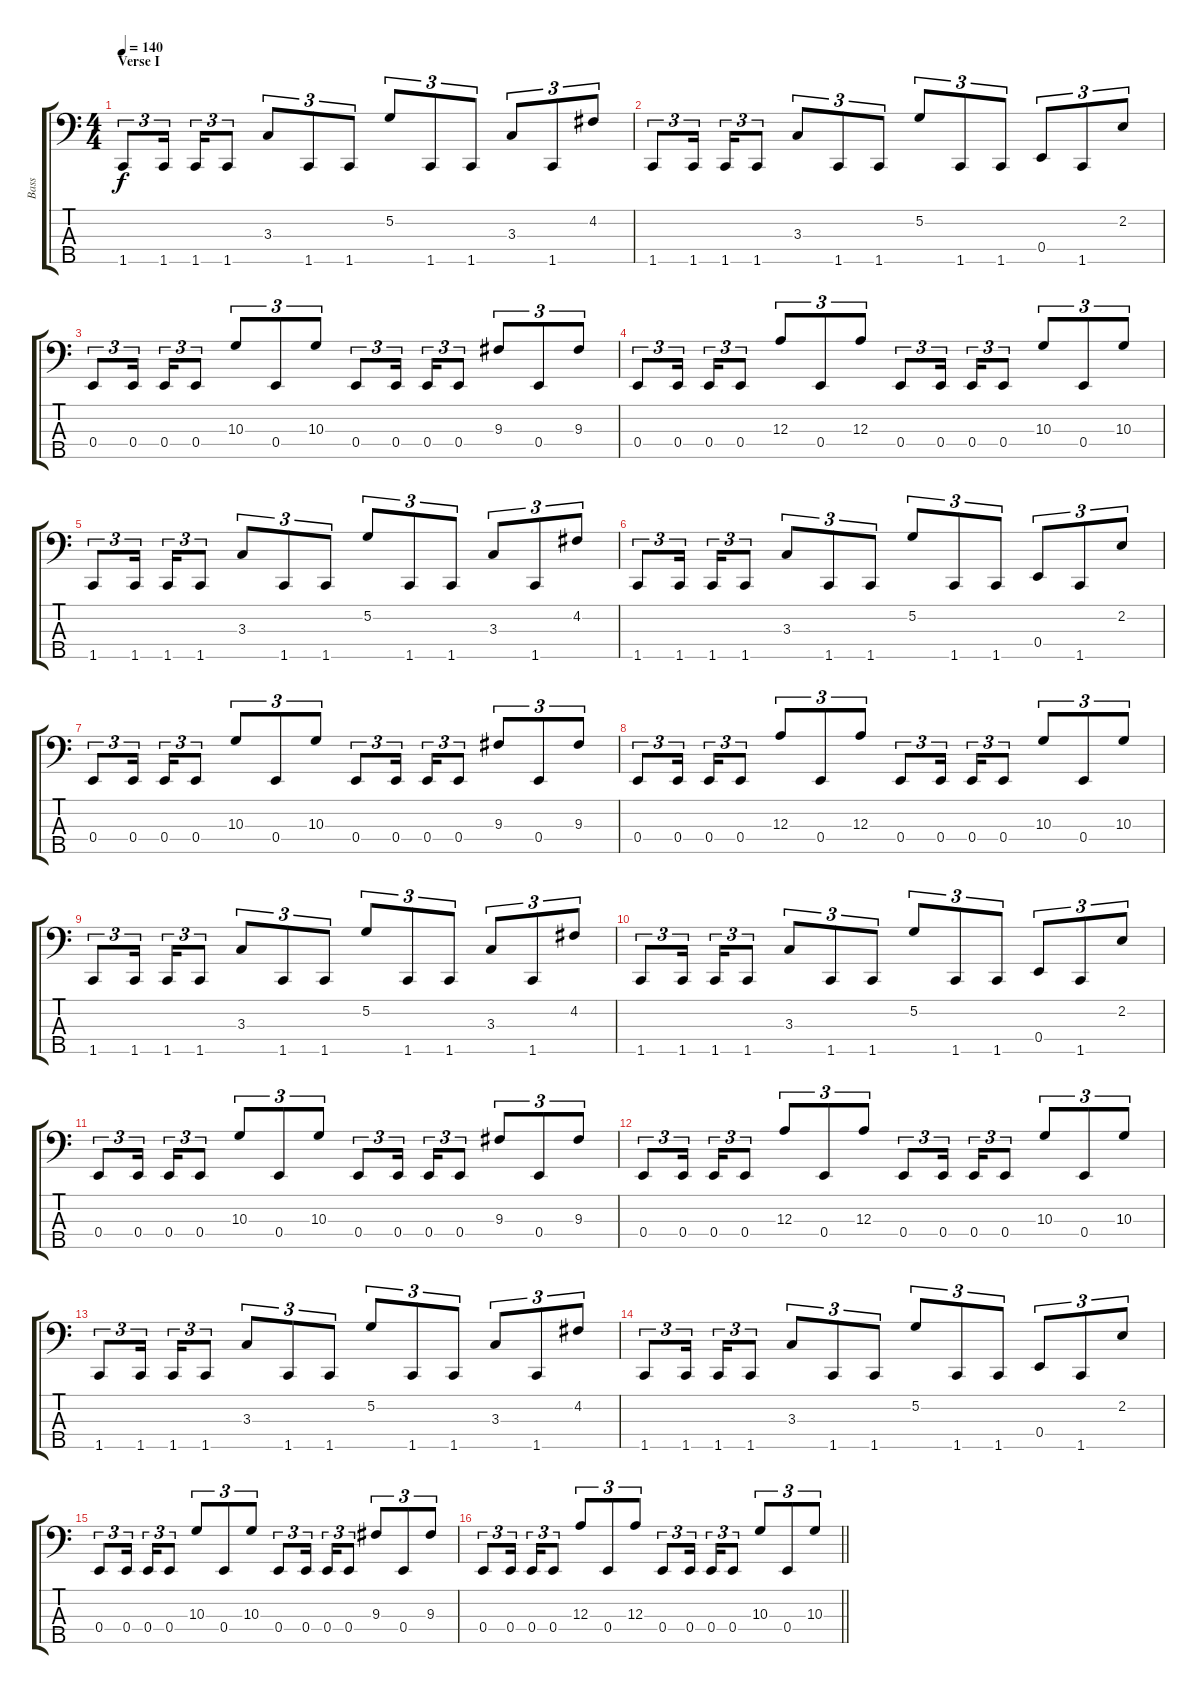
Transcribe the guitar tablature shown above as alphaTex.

\track ("Bass" "Bass") {instrument electricbasspick}
\staff {score tabs}
\tuning (G2 D2 A1 E1 B0) {hide}
\ts (4 4)
\section ("" "Verse I")
\tempo 140
\clef f4
\ks c
1.5.8{tu (3 2) dy f} 1.5.16{tu (3 2)} 1.5.16{tu (3 2)} 1.5.8{tu (3 2)} 3.3.8{tu (3 2)} 1.5.8{tu (3 2)} 1.5.8{tu (3 2)} 5.2.8{tu (3 2)} 1.5.8{tu (3 2)} 1.5.8{tu (3 2)} 3.3.8{tu (3 2)} 1.5.8{tu (3 2)} 4.2.8{tu (3 2)} |
1.5.8{tu (3 2)} 1.5.16{tu (3 2)} 1.5.16{tu (3 2)} 1.5.8{tu (3 2)} 3.3.8{tu (3 2)} 1.5.8{tu (3 2)} 1.5.8{tu (3 2)} 5.2.8{tu (3 2)} 1.5.8{tu (3 2)} 1.5.8{tu (3 2)} 0.4.8{tu (3 2)} 1.5.8{tu (3 2)} 2.2.8{tu (3 2)} |
0.4.8{tu (3 2)} 0.4.16{tu (3 2)} 0.4.16{tu (3 2)} 0.4.8{tu (3 2)} 10.3.8{tu (3 2)} 0.4.8{tu (3 2)} 10.3.8{tu (3 2)} 0.4.8{tu (3 2)} 0.4.16{tu (3 2)} 0.4.16{tu (3 2)} 0.4.8{tu (3 2)} 9.3.8{tu (3 2)} 0.4.8{tu (3 2)} 9.3.8{tu (3 2)} |
0.4.8{tu (3 2)} 0.4.16{tu (3 2)} 0.4.16{tu (3 2)} 0.4.8{tu (3 2)} 12.3.8{tu (3 2)} 0.4.8{tu (3 2)} 12.3.8{tu (3 2)} 0.4.8{tu (3 2)} 0.4.16{tu (3 2)} 0.4.16{tu (3 2)} 0.4.8{tu (3 2)} 10.3.8{tu (3 2)} 0.4.8{tu (3 2)} 10.3.8{tu (3 2)} |
1.5.8{tu (3 2)} 1.5.16{tu (3 2)} 1.5.16{tu (3 2)} 1.5.8{tu (3 2)} 3.3.8{tu (3 2)} 1.5.8{tu (3 2)} 1.5.8{tu (3 2)} 5.2.8{tu (3 2)} 1.5.8{tu (3 2)} 1.5.8{tu (3 2)} 3.3.8{tu (3 2)} 1.5.8{tu (3 2)} 4.2.8{tu (3 2)} |
1.5.8{tu (3 2)} 1.5.16{tu (3 2)} 1.5.16{tu (3 2)} 1.5.8{tu (3 2)} 3.3.8{tu (3 2)} 1.5.8{tu (3 2)} 1.5.8{tu (3 2)} 5.2.8{tu (3 2)} 1.5.8{tu (3 2)} 1.5.8{tu (3 2)} 0.4.8{tu (3 2)} 1.5.8{tu (3 2)} 2.2.8{tu (3 2)} |
0.4.8{tu (3 2)} 0.4.16{tu (3 2)} 0.4.16{tu (3 2)} 0.4.8{tu (3 2)} 10.3.8{tu (3 2)} 0.4.8{tu (3 2)} 10.3.8{tu (3 2)} 0.4.8{tu (3 2)} 0.4.16{tu (3 2)} 0.4.16{tu (3 2)} 0.4.8{tu (3 2)} 9.3.8{tu (3 2)} 0.4.8{tu (3 2)} 9.3.8{tu (3 2)} |
0.4.8{tu (3 2)} 0.4.16{tu (3 2)} 0.4.16{tu (3 2)} 0.4.8{tu (3 2)} 12.3.8{tu (3 2)} 0.4.8{tu (3 2)} 12.3.8{tu (3 2)} 0.4.8{tu (3 2)} 0.4.16{tu (3 2)} 0.4.16{tu (3 2)} 0.4.8{tu (3 2)} 10.3.8{tu (3 2)} 0.4.8{tu (3 2)} 10.3.8{tu (3 2)} |
1.5.8{tu (3 2)} 1.5.16{tu (3 2)} 1.5.16{tu (3 2)} 1.5.8{tu (3 2)} 3.3.8{tu (3 2)} 1.5.8{tu (3 2)} 1.5.8{tu (3 2)} 5.2.8{tu (3 2)} 1.5.8{tu (3 2)} 1.5.8{tu (3 2)} 3.3.8{tu (3 2)} 1.5.8{tu (3 2)} 4.2.8{tu (3 2)} |
1.5.8{tu (3 2)} 1.5.16{tu (3 2)} 1.5.16{tu (3 2)} 1.5.8{tu (3 2)} 3.3.8{tu (3 2)} 1.5.8{tu (3 2)} 1.5.8{tu (3 2)} 5.2.8{tu (3 2)} 1.5.8{tu (3 2)} 1.5.8{tu (3 2)} 0.4.8{tu (3 2)} 1.5.8{tu (3 2)} 2.2.8{tu (3 2)} |
0.4.8{tu (3 2)} 0.4.16{tu (3 2)} 0.4.16{tu (3 2)} 0.4.8{tu (3 2)} 10.3.8{tu (3 2)} 0.4.8{tu (3 2)} 10.3.8{tu (3 2)} 0.4.8{tu (3 2)} 0.4.16{tu (3 2)} 0.4.16{tu (3 2)} 0.4.8{tu (3 2)} 9.3.8{tu (3 2)} 0.4.8{tu (3 2)} 9.3.8{tu (3 2)} |
0.4.8{tu (3 2)} 0.4.16{tu (3 2)} 0.4.16{tu (3 2)} 0.4.8{tu (3 2)} 12.3.8{tu (3 2)} 0.4.8{tu (3 2)} 12.3.8{tu (3 2)} 0.4.8{tu (3 2)} 0.4.16{tu (3 2)} 0.4.16{tu (3 2)} 0.4.8{tu (3 2)} 10.3.8{tu (3 2)} 0.4.8{tu (3 2)} 10.3.8{tu (3 2)} |
1.5.8{tu (3 2)} 1.5.16{tu (3 2)} 1.5.16{tu (3 2)} 1.5.8{tu (3 2)} 3.3.8{tu (3 2)} 1.5.8{tu (3 2)} 1.5.8{tu (3 2)} 5.2.8{tu (3 2)} 1.5.8{tu (3 2)} 1.5.8{tu (3 2)} 3.3.8{tu (3 2)} 1.5.8{tu (3 2)} 4.2.8{tu (3 2)} |
1.5.8{tu (3 2)} 1.5.16{tu (3 2)} 1.5.16{tu (3 2)} 1.5.8{tu (3 2)} 3.3.8{tu (3 2)} 1.5.8{tu (3 2)} 1.5.8{tu (3 2)} 5.2.8{tu (3 2)} 1.5.8{tu (3 2)} 1.5.8{tu (3 2)} 0.4.8{tu (3 2)} 1.5.8{tu (3 2)} 2.2.8{tu (3 2)} |
0.4.8{tu (3 2)} 0.4.16{tu (3 2)} 0.4.16{tu (3 2)} 0.4.8{tu (3 2)} 10.3.8{tu (3 2)} 0.4.8{tu (3 2)} 10.3.8{tu (3 2)} 0.4.8{tu (3 2)} 0.4.16{tu (3 2)} 0.4.16{tu (3 2)} 0.4.8{tu (3 2)} 9.3.8{tu (3 2)} 0.4.8{tu (3 2)} 9.3.8{tu (3 2)} |
\barLineRight lightlight
0.4.8{tu (3 2)} 0.4.16{tu (3 2)} 0.4.16{tu (3 2)} 0.4.8{tu (3 2)} 12.3.8{tu (3 2)} 0.4.8{tu (3 2)} 12.3.8{tu (3 2)} 0.4.8{tu (3 2)} 0.4.16{tu (3 2)} 0.4.16{tu (3 2)} 0.4.8{tu (3 2)} 10.3.8{tu (3 2)} 0.4.8{tu (3 2)} 10.3.8{tu (3 2)}
